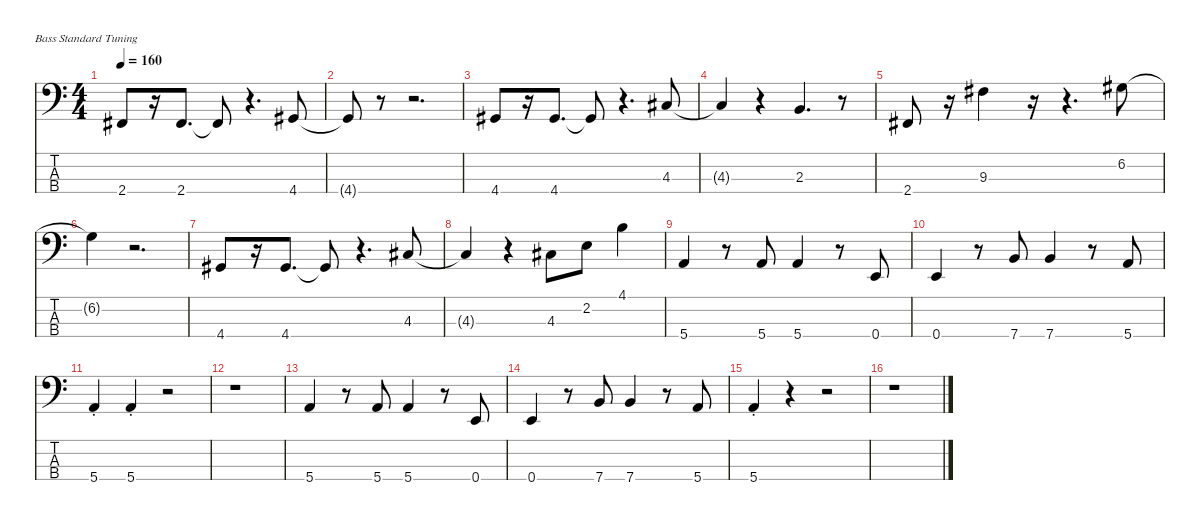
\defaultSystemsLayout 4
\hideDynamics
\bracketExtendMode nobrackets
\singleTrackTrackNamePolicy hidden
\multiTrackTrackNamePolicy hidden
\firstSystemTrackNameMode fullname
\firstSystemTrackNameOrientation horizontal
\otherSystemsTrackNameOrientation horizontal
\track ("Bass" "el.bs.") {instrument electricbassfinger}
\staff {score tabs}
\tuning (G2 D2 A1 E1)
\ts (4 4)
\beaming (8 2 2 2 2)
\tempo 160
\clef f4
\ks c
2.4{acc #}.8{dy f instrument electricbassfinger beam Up} r.16{beam Up} 2.4{acc #}.8{d beam Up} 2.4{t acc #}.8{beam Up} r.4{d beam Up} 4.4{acc #}.8{beam Up} |
4.4{t acc #}.8{beam Up} r.8{beam Up} r.2{d beam Up} |
4.4{acc #}.8{beam Up} r.16{beam Up} 4.4{acc #}.8{d beam Up} 4.4{t acc #}.8{beam Up} r.4{d beam Up} 4.3{acc #}.8{beam Up} |
4.3{t acc #}.4{beam Up} r.4{beam Up} 2.3.4{d beam Up} r.8{beam Up} |
2.4{acc #}.8{beam Up} r.16{beam Up} 9.3{acc #}.4{beam Down} r.16{beam Down} r.4{d beam Down} 6.2{acc #}.8{beam Down} |
6.2{t acc #}.4{beam Down} r.2{d beam Down} |
4.4{acc #}.8{beam Up} r.16{beam Up} 4.4{acc #}.8{d beam Up} 4.4{t acc #}.8{beam Up} r.4{d beam Up} 4.3{acc #}.8{beam Up} |
4.3{t acc #}.4{beam Up} r.4{beam Up} 4.3{acc #}.8{beam Down} 2.2.8{beam Down} 4.1.4{beam Down} |
5.4.4{beam Up} r.8{beam Up} 5.4.8{beam Up} 5.4.4{beam Up} r.8{beam Up} 0.4.8{beam Up} |
0.4.4{beam Up} r.8{beam Up} 7.4.8{beam Up} 7.4.4{beam Up} r.8{beam Up} 5.4.8{beam Up} |
5.4{st}.4{beam Up} 5.4{st}.4{beam Up} r.2{beam Up} |
r.1{beam Down} |
5.4.4{beam Up} r.8{beam Up} 5.4.8{beam Up} 5.4.4{beam Up} r.8{beam Up} 0.4.8{beam Up} |
0.4.4{beam Up} r.8{beam Up} 7.4.8{beam Up} 7.4.4{beam Up} r.8{beam Up} 5.4.8{beam Up} |
5.4{st}.4{beam Up} r.4{beam Up} r.2{beam Up} |
r.1{beam Down}
